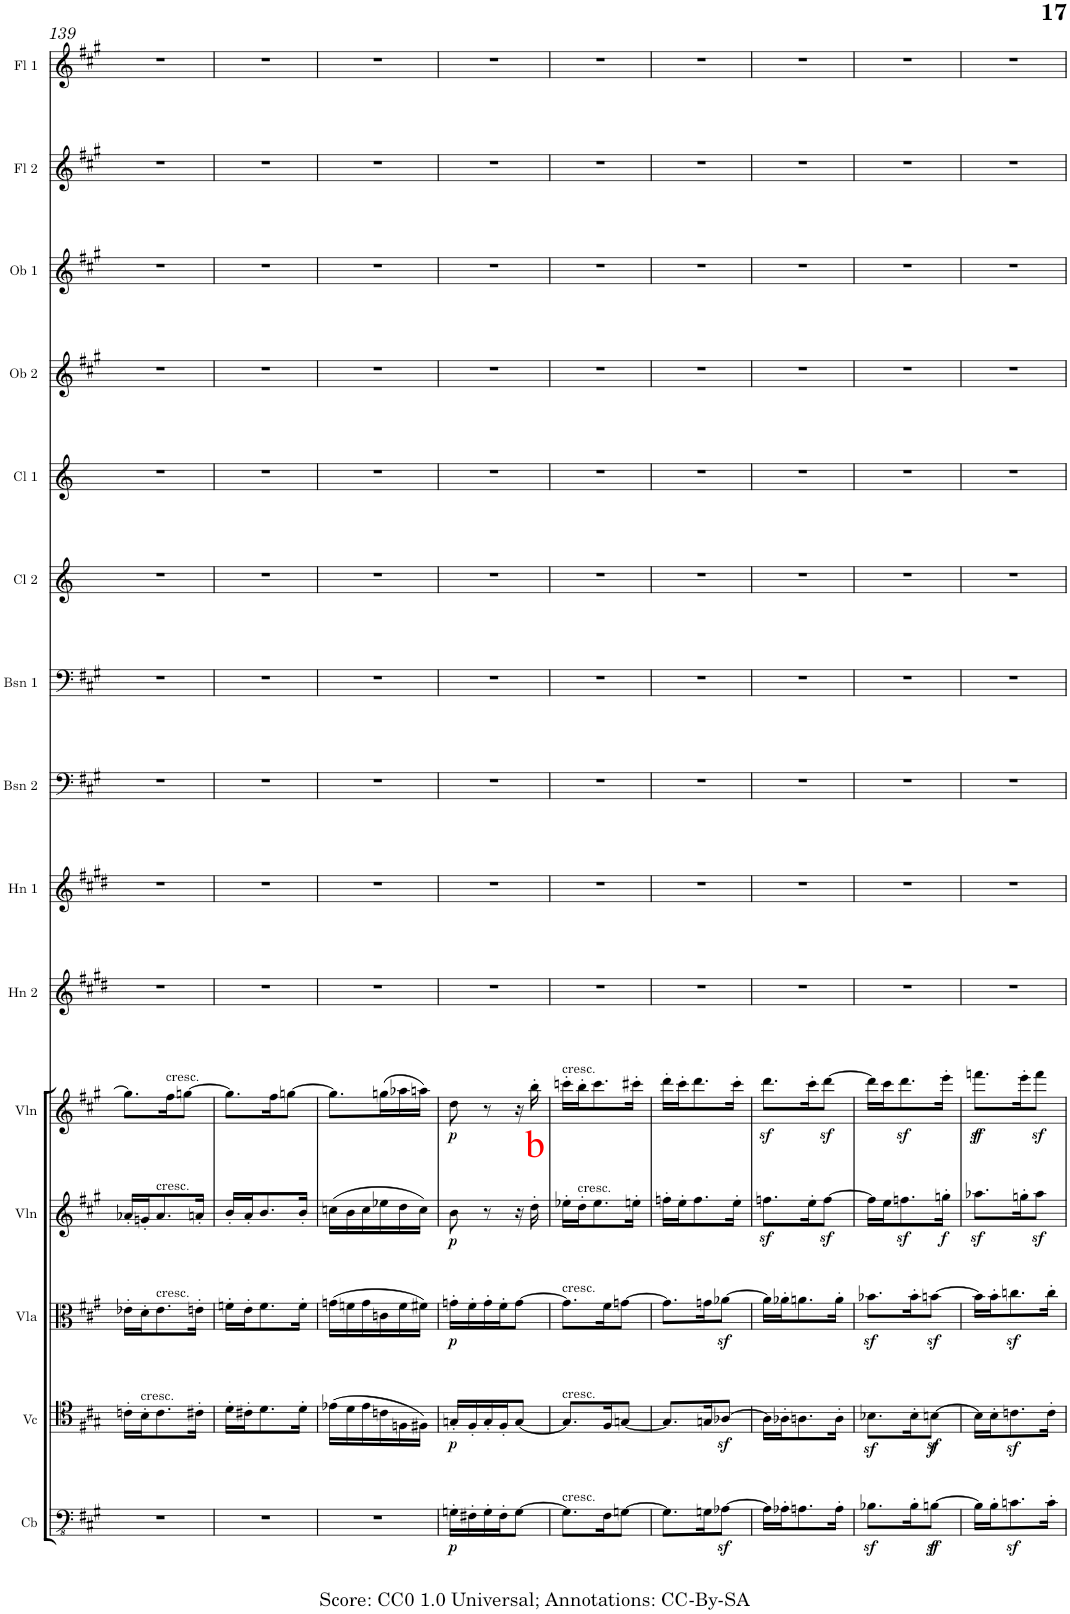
**kern	**dynam	**kern	**dynam	**kern	**dynam	**kern	**dynam	**kern	**text	**dynam	**kern	**kern	**kern	**kern	**kern	**kern	**kern	**kern	**kern	**kern
*part15	*part15	*part14	*part14	*part13	*part13	*part12	*part12	*part11	*part11	*part11	*part10	*part9	*part8	*part7	*part6	*part5	*part4	*part3	*part2	*part1
*staff15	*staff15	*staff14	*staff14	*staff13	*staff13	*staff12	*staff12	*staff11	*staff11	*staff11	*staff10	*staff9	*staff8	*staff7	*staff6	*staff5	*staff4	*staff3	*staff2	*staff1
*I"Contrabass	*	*I"Violoncello	*	*I"Viola	*	*I"Violin	*	*I"Violin	*	*	*I"F Horn 2 (orig. E and A)	*I"F Horn 1 (orig. E and A)	*I"Bassoon 2	*I"Bassoon 1	*I"A Clarinet 2	*I"A Clarinet 1	*I"Oboe 2	*I"Oboe 1	*I"Flute 2	*I"Flute 1
*I'Cb	*	*I'Vc	*	*I'Vla	*	*I'Vln	*	*I'Vln	*	*	*I'Hn 2	*I'Hn 1	*I'Bsn 2	*I'Bsn 1	*I'Cl 2	*I'Cl 1	*I'Ob 2	*I'Ob 1	*I'Fl 2	*I'Fl 1
!!LO:PB:g=z
*clefFv4	*	*clefC4	*	*clefC3	*	*clefG2	*	*clefG2	*	*	*clefG2	*clefG2	*clefF4	*clefF4	*clefG2	*clefG2	*clefG2	*clefG2	*clefG2	*clefG2
*	*	*	*	*	*	*	*	*	*	*	*Trd4c7	*Trd4c7	*	*	*Trd2c3	*Trd2c3	*	*	*	*
*k[f#c#g#]	*	*k[f#c#g#]	*	*k[f#c#g#]	*	*k[f#c#g#]	*	*k[f#c#g#]	*	*	*k[f#c#g#d#]	*k[f#c#g#d#]	*k[f#c#g#]	*k[f#c#g#]	*k[]	*k[]	*k[f#c#g#]	*k[f#c#g#]	*k[f#c#g#]	*k[f#c#g#]
*M3/8	*	*M3/8	*	*M3/8	*	*M3/8	*	*M3/8	*	*	*M3/8	*M3/8	*M3/8	*M3/8	*M3/8	*M3/8	*M3/8	*M3/8	*M3/8	*M3/8
=139	=139	=139	=139	=139	=139	=139	=139	=139	=139	=139	=139	=139	=139	=139	=139	=139	=139	=139	=139	=139
4.r	.	16cn'\LL	.	16e-X'\LL	.	16a-X'/LL	.	8.gg\L]	.	.	4.r	4.r	4.r	4.r	4.r	4.r	4.r	4.r	4.r	4.r
!	!	!LO:TX:a:t=cresc.	!	!	!	!	!	!	!	!	!	!	!	!	!	!	!	!	!	!
.	.	16B'\J	.	16d'\J	.	16gn'/J	.	.	.	.	.	.	.	.	.	.	.	.	.	.
!	!	!	!	!	!	!LO:TX:a:t=cresc.	!	!	!	!	!	!	!	!	!	!	!	!	!	!
!	!	!	!	!LO:TX:a:t=cresc.	!	!	!	!	!	!	!	!	!	!	!	!	!	!	!	!
.	.	8.c\	.	8.e-\	.	8.a-/	.	.	.	.	.	.	.	.	.	.	.	.	.	.
!	!	!	!	!	!	!	!	!LO:TX:a:t=cresc.	!	!	!	!	!	!	!	!	!	!	!	!
.	.	.	.	.	.	.	.	16ff#\K	.	.	.	.	.	.	.	.	.	.	.	.
.	.	.	.	.	.	.	.	[8ggn\J	.	.	.	.	.	.	.	.	.	.	.	.
.	.	16c#X'\Jk	.	16en'\Jk	.	16an'/Jk	.	.	.	.	.	.	.	.	.	.	.	.	.	.
=140	=140	=140	=140	=140	=140	=140	=140	=140	=140	=140	=140	=140	=140	=140	=140	=140	=140	=140	=140	=140
4.r	.	16d'\LL	.	16fn'\LL	.	16b'/LL	.	8.gg\L]	.	.	4.r	4.r	4.r	4.r	4.r	4.r	4.r	4.r	4.r	4.r
.	.	16c#X'\J	.	16e'\J	.	16a'/J	.	.	.	.	.	.	.	.	.	.	.	.	.	.
.	.	8.d\	.	8.f\	.	8.b/	.	.	.	.	.	.	.	.	.	.	.	.	.	.
.	.	.	.	.	.	.	.	16ff#\K	.	.	.	.	.	.	.	.	.	.	.	.
.	.	.	.	.	.	.	.	[8ggn\J	.	.	.	.	.	.	.	.	.	.	.	.
.	.	16d'\Jk	.	16f'\Jk	.	16b'/Jk	.	.	.	.	.	.	.	.	.	.	.	.	.	.
=141	=141	=141	=141	=141	=141	=141	=141	=141	=141	=141	=141	=141	=141	=141	=141	=141	=141	=141	=141	=141
4.r	.	(16e-X\LL	.	(16gn\LL	.	(16ccn\LL	.	8.gg\L]	.	.	4.r	4.r	4.r	4.r	4.r	4.r	4.r	4.r	4.r	4.r
.	.	16d\	.	16fn\	.	16b\	.	.	.	.	.	.	.	.	.	.	.	.	.	.
.	.	16e-\	.	16g\	.	16cc\	.	.	.	.	.	.	.	.	.	.	.	.	.	.
.	.	16cn\	.	16cn\	.	16ee-X\	.	(16ggn\L	.	.	.	.	.	.	.	.	.	.	.	.
.	.	16Fn\	.	16f\	.	16dd\	.	16aa-X\	.	.	.	.	.	.	.	.	.	.	.	.
.	.	16F#X\JJ)	.	16f#X\JJ)	.	16cc\JJ)	.	16aan\JJ)	.	.	.	.	.	.	.	.	.	.	.	.
=142	=142	=142	=142	=142	=142	=142	=142	=142	=142	=142	=142	=142	=142	=142	=142	=142	=142	=142	=142	=142
!	!LO:DY:b	!	!LO:DY:b	!	!LO:DY:b	!	!LO:DY:b	!	!	!LO:DY:b	!	!	!	!	!	!	!	!	!	!
16GGn'\LL	p	16Gn'/LL	p	16gn'\LL	p	8b\	p	8dd\	.	p	4.r	4.r	4.r	4.r	4.r	4.r	4.r	4.r	4.r	4.r
16FF#X'\	.	16F#'/	.	16f#'\	.	.	.	.	.	.	.	.	.	.	.	.	.	.	.	.
16GG'\	.	16G'/	.	16g'\	.	8r	.	8r	.	.	.	.	.	.	.	.	.	.	.	.
16FF#'\J	.	16F#'/J	.	16f#'\J	.	.	.	.	.	.	.	.	.	.	.	.	.	.	.	.
[8GG\J	.	[8G/J	.	[8g\J	.	16r	.	16r	.	.	.	.	.	.	.	.	.	.	.	.
!	!	!	!	!	!	!	!	!	!LO:LY:b:color=#FF0000	!	!	!	!	!	!	!	!	!	!	!
.	.	.	.	.	.	16dd'\	.	16bb'\	b	.	.	.	.	.	.	.	.	.	.	.
=143	=143	=143	=143	=143	=143	=143	=143	=143	=143	=143	=143	=143	=143	=143	=143	=143	=143	=143	=143	=143
!	!	!	!	!	!	!	!	!LO:TX:a:t=cresc.	!	!	!	!	!	!	!	!	!	!	!	!
!	!	!	!	!LO:TX:a:t=cresc.	!	!	!	!	!	!	!	!	!	!	!	!	!	!	!	!
!	!	!LO:TX:a:t=cresc.	!	!	!	!	!	!	!	!	!	!	!	!	!	!	!	!	!	!
!LO:TX:a:t=cresc.	!	!	!	!	!	!	!	!	!	!	!	!	!	!	!	!	!	!	!	!
8.GG\L]	.	8.G/L]	.	8.g\L]	.	16ee-X'\LL	.	16cccn'\LL	.	.	4.r	4.r	4.r	4.r	4.r	4.r	4.r	4.r	4.r	4.r
!	!	!	!	!	!	!LO:TX:a:t=cresc.	!	!	!	!	!	!	!	!	!	!	!	!	!	!
.	.	.	.	.	.	16dd'\J	.	16bb'\J	.	.	.	.	.	.	.	.	.	.	.	.
.	.	.	.	.	.	8.ee-\	.	8.ccc\	.	.	.	.	.	.	.	.	.	.	.	.
16FF#\K	.	16F#/K	.	16f#\K	.	.	.	.	.	.	.	.	.	.	.	.	.	.	.	.
[8GGn\J	.	[8Gn/J	.	[8gn\J	.	.	.	.	.	.	.	.	.	.	.	.	.	.	.	.
.	.	.	.	.	.	16een'\Jk	.	16ccc#X'\Jk	.	.	.	.	.	.	.	.	.	.	.	.
=144	=144	=144	=144	=144	=144	=144	=144	=144	=144	=144	=144	=144	=144	=144	=144	=144	=144	=144	=144	=144
8.GG\L]	.	8.G/L]	.	8.g\L]	.	16ffn'\LL	.	16ddd'\LL	.	.	4.r	4.r	4.r	4.r	4.r	4.r	4.r	4.r	4.r	4.r
.	.	.	.	.	.	16ee'\J	.	16ccc#'\J	.	.	.	.	.	.	.	.	.	.	.	.
.	.	.	.	.	.	8.ff\	.	8.ddd\	.	.	.	.	.	.	.	.	.	.	.	.
16GGn\K	.	16Gn/K	.	16gn\K	.	.	.	.	.	.	.	.	.	.	.	.	.	.	.	.
[8AA-Xz<\J	.	[8A-Xz</J	.	[8a-Xz<\J	.	.	.	.	.	.	.	.	.	.	.	.	.	.	.	.
.	.	.	.	.	.	16ee'\Jk	.	16ccc#'\Jk	.	.	.	.	.	.	.	.	.	.	.	.
=145	=145	=145	=145	=145	=145	=145	=145	=145	=145	=145	=145	=145	=145	=145	=145	=145	=145	=145	=145	=145
16AA-\LL]	.	16A-\LL]	.	16a-\LL]	.	8.ffnz<\L	.	8.dddz<\L	.	.	4.r	4.r	4.r	4.r	4.r	4.r	4.r	4.r	4.r	4.r
16AA-X'\J	.	16A-X'\J	.	16a-X'\J	.	.	.	.	.	.	.	.	.	.	.	.	.	.	.	.
8.AAn\	.	8.An\	.	8.an\	.	.	.	.	.	.	.	.	.	.	.	.	.	.	.	.
.	.	.	.	.	.	16ee'\K	.	16ccc#'\K	.	.	.	.	.	.	.	.	.	.	.	.
.	.	.	.	.	.	[8ffz<\J	.	[8dddz<\J	.	.	.	.	.	.	.	.	.	.	.	.
16AA'\Jk	.	16A'\Jk	.	16a'\Jk	.	.	.	.	.	.	.	.	.	.	.	.	.	.	.	.
=146	=146	=146	=146	=146	=146	=146	=146	=146	=146	=146	=146	=146	=146	=146	=146	=146	=146	=146	=146	=146
8.BB-Xz<\L	.	8.B-Xz<\L	.	8.b-Xz<\L	.	16ff\LL]	.	16ddd\LL]	.	.	4.r	4.r	4.r	4.r	4.r	4.r	4.r	4.r	4.r	4.r
.	.	.	.	.	.	16ee\J	.	16ccc#\J	.	.	.	.	.	.	.	.	.	.	.	.
.	.	.	.	.	.	8.ffnz<\	.	8.dddz<\	.	.	.	.	.	.	.	.	.	.	.	.
16BB-'\K	.	16B-'\K	.	16b-'\K	.	.	.	.	.	.	.	.	.	.	.	.	.	.	.	.
!	!LO:DY:b	!	!LO:DY:b	!	!	!	!	!	!	!	!	!	!	!	!	!	!	!	!	!
[8BBnz<\J	f	[8Bnz<\J	f	[8bnz<\J	.	.	.	.	.	.	.	.	.	.	.	.	.	.	.	.
!	!	!	!	!	!	!	!LO:DY:b	!	!	!	!	!	!	!	!	!	!	!	!	!
.	.	.	.	.	.	16ggn'\Jk	f	16eee'\Jk	.	.	.	.	.	.	.	.	.	.	.	.
=147	=147	=147	=147	=147	=147	=147	=147	=147	=147	=147	=147	=147	=147	=147	=147	=147	=147	=147	=147	=147
!	!	!	!	!	!	!	!	!	!	!LO:DY:b	!	!	!	!	!	!	!	!	!	!
16BB\LL]	.	16B\LL]	.	16b\LL]	.	8.aa-Xz<\L	.	8.fffnz<\L	.	f	4.r	4.r	4.r	4.r	4.r	4.r	4.r	4.r	4.r	4.r
16BB'\J	.	16B'\J	.	16b'\J	.	.	.	.	.	.	.	.	.	.	.	.	.	.	.	.
8.Cnz<\	.	8.cnz<\	.	8.ccnz<\	.	.	.	.	.	.	.	.	.	.	.	.	.	.	.	.
.	.	.	.	.	.	16ggn'\K	.	16eee'\K	.	.	.	.	.	.	.	.	.	.	.	.
.	.	.	.	.	.	8aa-z<\J	.	8fffz<\J	.	.	.	.	.	.	.	.	.	.	.	.
16C'\Jk	.	16c'\Jk	.	16cc'\Jk	.	.	.	.	.	.	.	.	.	.	.	.	.	.	.	.
=	=	=	=	=	=	=	=	=	=	=	=	=	=	=	=	=	=	=	=	=
*-	*-	*-	*-	*-	*-	*-	*-	*-	*-	*-	*-	*-	*-	*-	*-	*-	*-	*-	*-	*-
